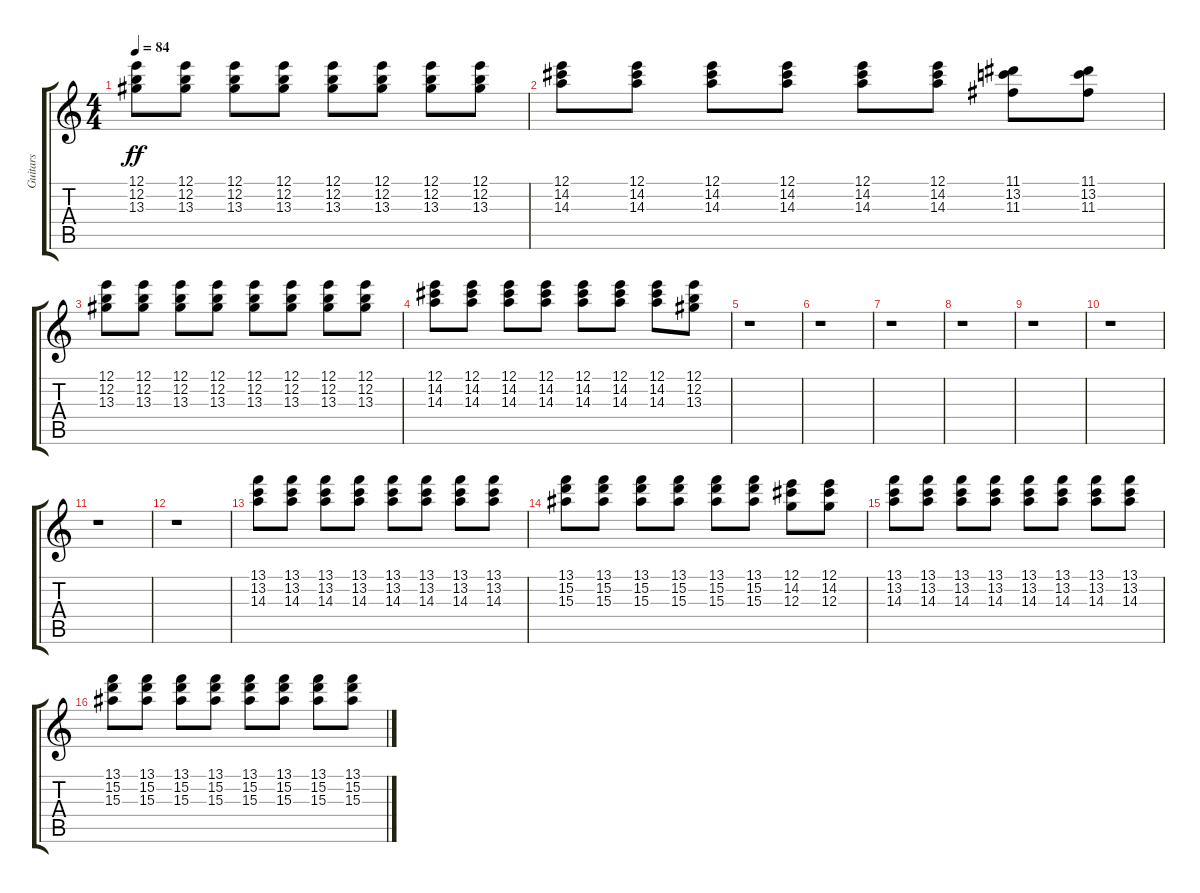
\track ("Guitars" "Guitars") {instrument acousticguitarsteel}
\staff {score tabs}
\tuning (E4 B3 G3 D3 A2 E2) {hide}
\ts (4 4)
\tempo 84
\clef g2
\ks c
(12.1 12.2 13.3).8{dy ff} (12.1 12.2 13.3).8 (12.1 12.2 13.3).8 (12.1 12.2 13.3).8 (12.1 12.2 13.3).8 (12.1 12.2 13.3).8 (12.1 12.2 13.3).8 (12.1 12.2 13.3).8 |
(12.1 14.2 14.3).8 (12.1 14.2 14.3).8 (12.1 14.2 14.3).8 (12.1 14.2 14.3).8 (12.1 14.2 14.3).8 (12.1 14.2 14.3).8 (11.1 13.2 11.3).8 (11.1 13.2 11.3).8 |
(12.1 12.2 13.3).8 (12.1 12.2 13.3).8 (12.1 12.2 13.3).8 (12.1 12.2 13.3).8 (12.1 12.2 13.3).8 (12.1 12.2 13.3).8 (12.1 12.2 13.3).8 (12.1 12.2 13.3).8 |
(12.1 14.2 14.3).8 (12.1 14.2 14.3).8 (12.1 14.2 14.3).8 (12.1 14.2 14.3).8 (12.1 14.2 14.3).8 (12.1 14.2 14.3).8 (12.1 14.2 14.3).8 (12.1 12.2 13.3).8 |
r.1 |
r.1 |
r.1 |
r.1 |
r.1 |
r.1 |
r.1 |
r.1 |
(13.1 13.2 14.3).8 (13.1 13.2 14.3).8 (13.1 13.2 14.3).8 (13.1 13.2 14.3).8 (13.1 13.2 14.3).8 (13.1 13.2 14.3).8 (13.1 13.2 14.3).8 (13.1 13.2 14.3).8 |
(13.1 15.2 15.3).8 (13.1 15.2 15.3).8 (13.1 15.2 15.3).8 (13.1 15.2 15.3).8 (13.1 15.2 15.3).8 (13.1 15.2 15.3).8 (12.1 14.2 12.3).8 (12.1 14.2 12.3).8 |
(13.1 13.2 14.3).8 (13.1 13.2 14.3).8 (13.1 13.2 14.3).8 (13.1 13.2 14.3).8 (13.1 13.2 14.3).8 (13.1 13.2 14.3).8 (13.1 13.2 14.3).8 (13.1 13.2 14.3).8 |
(13.1 15.2 15.3).8 (13.1 15.2 15.3).8 (13.1 15.2 15.3).8 (13.1 15.2 15.3).8 (13.1 15.2 15.3).8 (13.1 15.2 15.3).8 (13.1 15.2 15.3).8 (13.1 15.2 15.3).8
